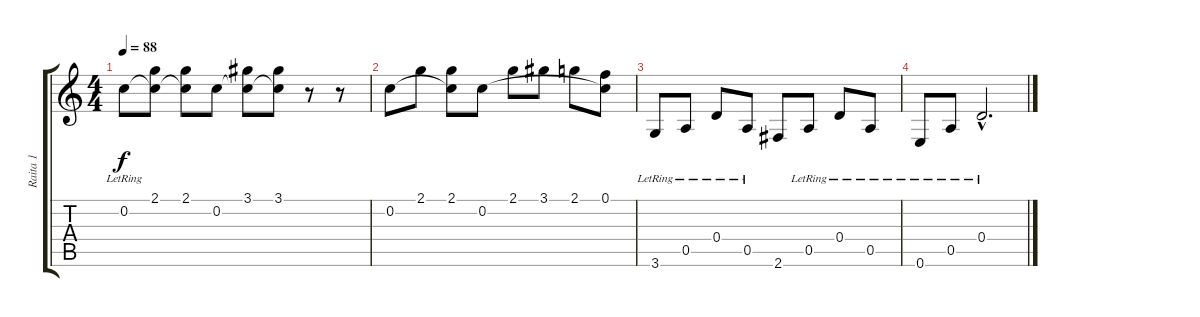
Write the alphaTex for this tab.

\track ("Raita 1" "Raita 1") {instrument acousticguitarnylon}
\staff {score tabs}
\tuning (F4 C4 G3 D3 A2 E2) {hide}
\ts (4 4)
\tempo 88
\clef g2
\ks c
0.2{lr}.8{dy f} (2.1 0.2{t}).8 (2.1 0.2{t}).8 0.2.8 (3.1 0.2{t}).8 (3.1 0.2{t}).8 r.8 r.8 |
0.2.8 2.1.8 (2.1 0.2{t}).8 0.2.8 2.1.8 3.1.8 2.1.8 (0.1 0.2{t}).8 |
3.6{lr}.8 0.5{lr}.8 0.4{lr}.8 0.5{lr}.8 2.6.8 0.5{lr}.8 0.4{lr}.8 0.5{lr}.8 |
0.6{lr}.8 0.5{lr}.8 0.4{hac lr}.2{d}
